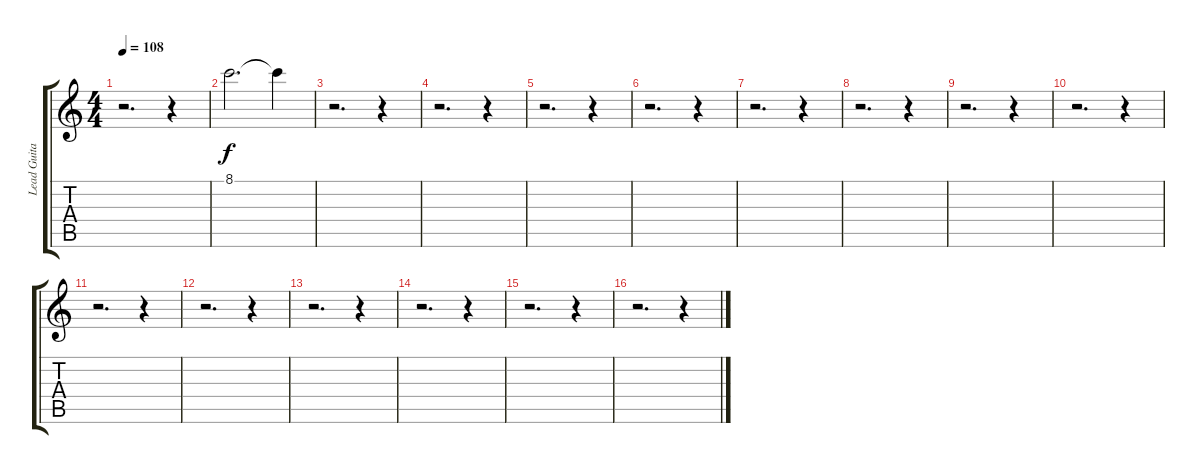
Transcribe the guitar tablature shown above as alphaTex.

\track ("Lead Guitar" "Lead Guita") {instrument overdrivenguitar}
\staff {score tabs}
\tuning (E4 B3 G3 D3 A2 E2) {hide}
\ts (4 4)
\tempo 108
\clef g2
\ks c
r.2{d dy f} r.4 |
8.1.2{d} 8.1{t}.4 |
r.2{d} r.4 |
r.2{d} r.4 |
r.2{d} r.4 |
r.2{d} r.4 |
r.2{d} r.4 |
r.2{d} r.4 |
r.2{d} r.4 |
r.2{d} r.4 |
r.2{d} r.4 |
r.2{d} r.4 |
r.2{d} r.4 |
r.2{d} r.4 |
r.2{d} r.4 |
r.2{d} r.4
